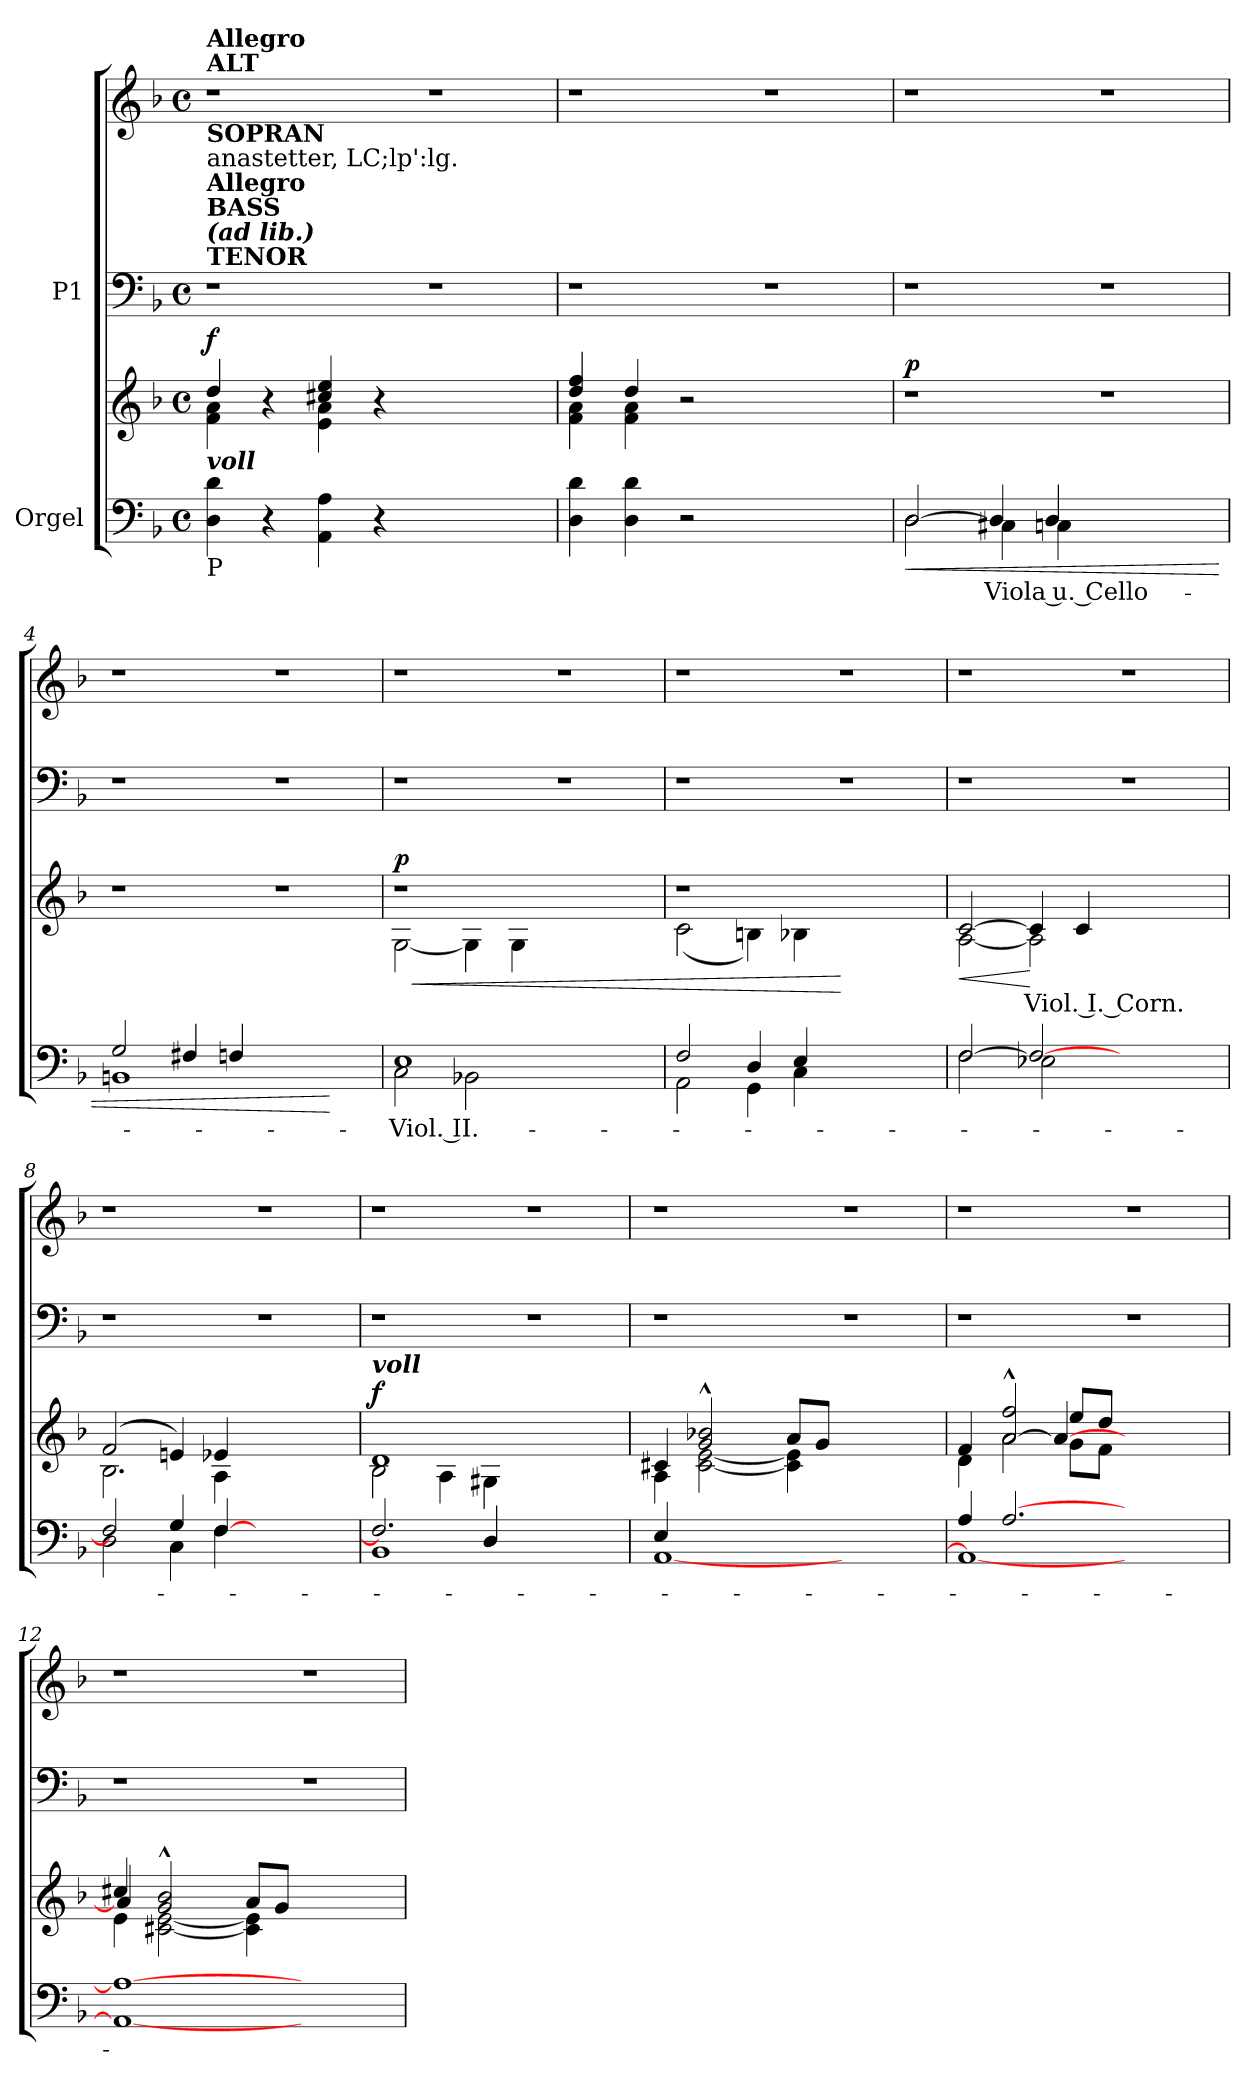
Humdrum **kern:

**kern	**text	**kern	**text	**dynam	**kern	**kern
*part2	*part2	*part2	*part2	*part2	*part1	*part1
*staff4	*staff4	*staff3	*staff3	*staff3/4	*staff2	*staff1
*I"Orgel	*	*	*	*	*I"P1	*
!!LO:PB:g=z
*clefF4	*	*clefG2	*	*	*clefF4	*clefG2
*k[b-]	*	*k[b-]	*	*	*k[b-]	*k[b-]
*F:	*	*F:	*	*	*F:	*F:
*M4/4	*	*M4/4	*	*	*M4/4	*M4/4
*met(c)	*	*met(c)	*	*	*met(c)	*met(c)
*MM120	*	*MM120	*	*	*MM120	*MM120
=1	=1	=1	=1	=1	=1	=1
*	*	*^	*	*	*	*
!	!	!	!	!	!	!	!LO:TX:b:B:t=SOPRAN
!	!	!	!	!	!	!	!LO:TX:B:t=ALT
!	!	!	!	!	!	!	!LO:TX:b:t=anastetter, LC;lp'&colon;lg.
!	!	!	!	!	!	!	!LO:TX:b:B:t=Allegro
!	!	!	!	!	!	!	!LO:TX:a:B:t=Allegro
!	!	!	!	!	!	!LO:TX:a:B:t=TENOR	!
!	!	!	!	!	!	!LO:TX:Bi:t=(ad lib.)	!
!	!	!	!	!	!	!LO:TX:B:t=BASS	!
!LO:TX:b:t=P	!	!	!	!	!	!	!
!LO:TX:a:Bi:t=voll	!	!	!	!	!	!	!
4Di\ 4di	.	4ddi/	4fi\ 4ai	.	f	1r	1r
4r	.	4r	4ryy	.	.	.	.
4AAi\ 4Ai	.	4cc#Xi/ 4eei	4ei\ 4ai	.	.	.	.
4r	.	4r	4ryy	.	.	.	.
1ryy	.	1ryy	1ryy	.	.	1r	1r
=2	=2	=2	=2	=2	=2	=2	=2
4Di\ 4di	.	4ddi/ 4ffi	4fi\ 4ai	.	.	1r	1r
4Di\ 4di	.	4ddi/	4fi\ 4ai	.	.	.	.
2r	.	2r	2ryy	.	.	.	.
1ryy	.	1ryy	1ryy	.	.	1r	1r
=3	=3	=3	=3	=3	=3	=3	=3
!	!	!	!	!	!LO:HP:b=2	!	!
*^	*	*v	*v	*	*	*	*
[2Di/	2Di\	.	1r	.	< p	1r	1r
!	!	!LO:LY:a:color=#000000	!	!	!	!	!
4Di/]	4C#Xi\	Viola u. Cello-	.	.	.	.	.
4Di/	4Cni\	.	.	.	.	.	.
1ryy	1ryy	.	1r	.	.	1r	1r
=4	=4	=4	=4	=4	=4	=4	=4
2Gi/	1BBni	.	1r	.	.	1r	1r
4F#Xi/	.	.	.	.	.	.	.
4Fni/	.	.	.	.	.	.	.
1ryy	1ryy	.	1r	.	.	1r	1r
*v	*v	*	*	*	*	*	*
.	.	.	.	[	.	.
=5	=5	=5	=5	=5	=5	=5
!	!LO:LY:a:color=#000000	!	!	!LO:HP:b	!	!
*^	*	*^	*	*	*	*
1Ei	2Ci\	-Viol. II.-	1r	[2Gi\	.	< p	1r	1r
.	2BB-Xi\	.	.	4Gi\]	.	.	.	.
.	.	.	.	4Gi\	.	.	.	.
1ryy	1ryy	.	1ryy	1ryy	.	.	1r	1r
=6	=6	=6	=6	=6	=6	=6	=6	=6
2Fi/	2AAi\	.	1r	(2ci\	.	.	1r	1r
4Di/	4GGi\	.	.	4Bni\)	.	.	.	.
4Ei/	4Ci\	.	.	4B-Xi\	.	.	.	.
1ryy	1ryy	.	1ryy	1ryy	.	[	1r	1r
!!LO:LB:g=z
=7	=7	=7	=7	=7	=7	=7	=7	=7
!	!	!	!	!	!	!LO:HP:b	!	!
[2Fi/	2Fi\	.	[2ci/	[2Ai\	.	<	1r	1r
!	!	!	!	!	!LO:LY:a:color=#000000	!	!	!
2Fi/_	2E-Xi\	.	4ci/]	2Ai\]	Viol. I. Corn.	[	.	.
.	.	.	4ci/	.	.	.	.	.
1ryy	1ryy	.	1ryy	1ryy	.	.	1r	1r
=8	=8	=8	=8	=8	=8	=8	=8	=8
2Fi/]	2Di\	.	(2fi/	2.B-i\	.	.	1r	1r
4Gi/	4Ci\	.	4eni/)	.	.	.	.	.
[4Fi/	4Fi\	.	4e-Xi/	4Ai\	.	.	.	.
1ryy	1ryy	.	1ryy	1ryy	.	.	1r	1r
=9	=9	=9	=9	=9	=9	=9	=9	=9
!	!	!	!LO:TX:a:Bi:t=voll	!	!	!	!	!
2.Fi/]	1BB-i	.	1di	2B-i\	.	f	1r	1r
.	.	.	.	4Ai\	.	.	.	.
4Di/	.	.	.	4G#Xi\	.	[ [	.	.
1ryy	1ryy	.	1ryy	1ryy	.	.	1r	1r
=10	=10	=10	=10	=10	=10	=10	=10	=10
4Ei/	[1AAi	.	4c#Xi/	4Ai\	.	.	1r	1r
4ryy	.	.	2gi/^^ 2b-Xi^^	[2c#i\ [2ei	.	.	.	.
2ryy	.	.	.	.	.	.	.	.
.	.	.	8ai/L	4c#i\] 4ei]	.	.	.	.
.	.	.	8gi/J	.	.	.	.	.
1ryy	1ryy	.	1ryy	1ryy	.	.	1r	1r
=11	=11	=11	=11	=11	=11	=11	=11	=11
*	*	*	*	*^	*	*	*	*
4Ai/	1AAi_	.	4fi/	4di\	4ryy	.	.	1r	1r
[2.Ai/	.	.	2ff^^i/	2ai\	[2ai/	.	.	.	.
.	.	.	8eei/L	8gi\L	4ai/_	.	.	.	.
.	.	.	8ddi/J	8fi\J	.	.	.	.	.
1ryy	1ryy	.	1ryy	1ryy	1ryy	.	.	1r	1r
=12	=12	=12	=12	=12	=12	=12	=12	=12	=12
1Ai_	1AAi_	.	4cc#Xi/	4ei\	4ai/]	.	.	1r	1r
.	.	.	2gi/^^ 2b-i^^	[2c#Xi\ [2ei	4ryy	.	.	.	.
.	.	.	.	.	2ryy	.	.	.	.
.	.	.	8ai/L	4c#i\] 4ei]	.	.	.	.	.
.	.	.	8gi/J	.	.	.	.	.	.
1ryy	1ryy	.	1ryy	1ryy	1ryy	.	.	1r	1r
*v	*v	*	*	*	*	*	*	*	*
*	*	*v	*v	*v	*	*	*	*
=	=	=	=	=	=	=
*-	*-	*-	*-	*-	*-	*-
